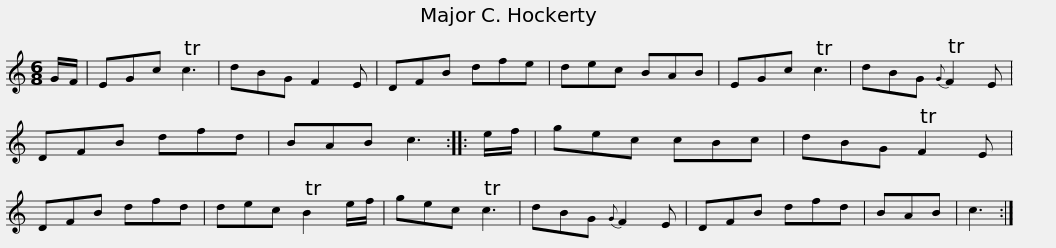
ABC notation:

X:1
L:1/8
M:6/8
I:linebreak $
K:C
V:1 treble
V:1
 G/F/ | EGc Tc3 | dBG F2 E | DFB dfe | dec BAB | %5
 EGc Tc3 | dBG{G} TF2 E | DFB dfd |$ BAB c3 :: e/f/ | %10
 gec cBc | dBG TF2 E | DFB dfd | dec TB2 e/f/ | gec Tc3 | %15
 dBG{G} F2 E |$ DFB dfd | BAB | c3 :| %19
